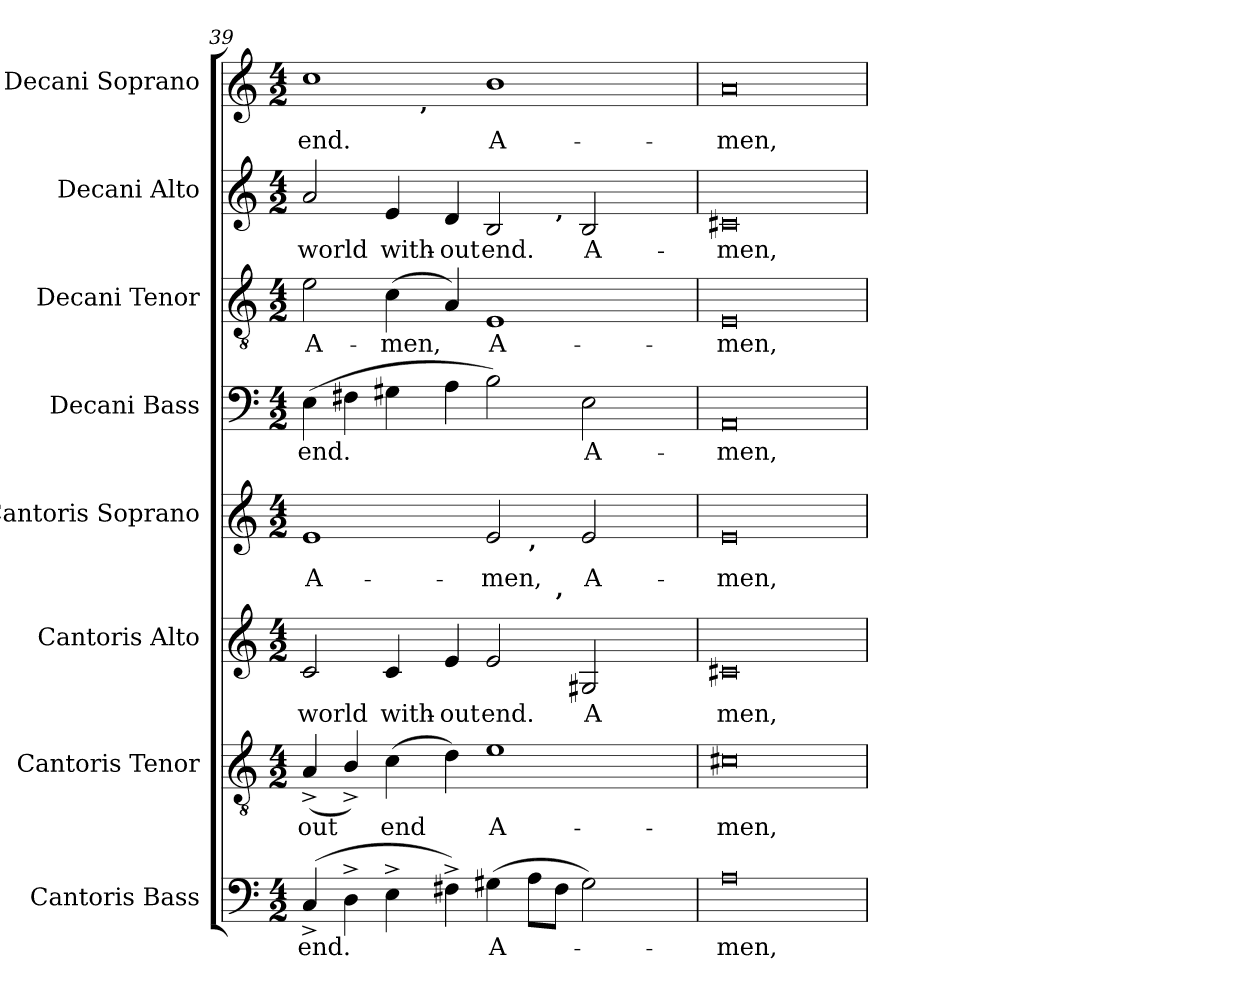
**kern	**text	**kern	**text	**kern	**text	**kern	**text	**kern	**text	**kern	**text	**kern	**text	**kern	**text
*part8	*part8	*part7	*part7	*part6	*part6	*part5	*part5	*part4	*part4	*part3	*part3	*part2	*part2	*part1	*part1
*staff8	*staff8	*staff7	*staff7	*staff6	*staff6	*staff5	*staff5	*staff4	*staff4	*staff3	*staff3	*staff2	*staff2	*staff1	*staff1
*I"Cantoris Bass	*	*I"Cantoris Tenor	*	*I"Cantoris Alto	*	*I"Cantoris Soprano	*	*I"Decani Bass	*	*I"Decani Tenor	*	*I"Decani Alto	*	*I"Decani Soprano	*
*I'Can. B.	*	*I'Can. T.	*	*I'Can. A.	*	*I'Can. S.	*	*I'Dec. B.	*	*I'Dec. T.	*	*I'Dec. A.	*	*I'Dec. S.	*
*clefF4	*	*clefGv2	*	*clefG2	*	*clefG2	*	*clefF4	*	*clefGv2	*	*clefG2	*	*clefG2	*
*	*	*ITrd7c12	*	*	*	*	*	*	*	*ITrd7c12	*	*	*	*	*
*k[]	*	*k[]	*	*k[]	*	*k[]	*	*k[]	*	*k[]	*	*k[]	*	*k[]	*
*C:	*	*C:	*	*C:	*	*C:	*	*C:	*	*C:	*	*C:	*	*C:	*
*M4/2	*	*M4/2	*	*M4/2	*	*M4/2	*	*M4/2	*	*M4/2	*	*M4/2	*	*M4/2	*
=39	=39	=39	=39	=39	=39	=39	=39	=39	=39	=39	=39	=39	=39	=39	=39
!	!LO:LY:b:color=#000000	!	!	!	!	!	!	!	!	!	!	!	!	!	!
!	!	!	!LO:LY:b:color=#000000	!	!	!	!	!	!	!	!	!	!	!	!
!	!	!	!	!	!LO:LY:b:color=#000000	!	!	!	!	!	!	!	!	!	!
!	!	!	!	!	!	!	!LO:LY:b:color=#000000	!	!	!	!	!	!	!	!
!	!	!	!	!	!	!	!	!	!LO:LY:b:color=#000000	!	!	!	!	!	!
!	!	!	!	!	!	!	!	!	!	!	!LO:LY:b:color=#000000	!	!	!	!
!	!	!	!	!	!	!	!	!	!	!	!	!	!LO:LY:b:color=#000000	!	!
!	!	!	!	!	!	!	!	!	!	!	!	!	!	!LO:TX:a:B:t=rall.	!
!	!	!	!	!	!	!	!	!	!	!	!	!	!	!	!LO:LY:b:color=#000000
*	*	*	*	*^	*	*^	*	*	*	*	*	*^	*	*^	*
(4C^i/	end.	(4AA^i/	-out	2ci/	1ryy	world	1ei	1ryy	A-	(4Ei\	end.	2Ei\	A-	2ai/	1ryy	world	1cci	2ryy	end.
4D^i\	.	4BB^i/)	.	.	.	.	.	.	.	4F#Xi\	.	.	.	.	.	.	.	.	.
!	!	!	!LO:LY:b:color=#000000	!	!	!	!	!	!	!	!	!	!	!	!	!	!	!	!
!	!	!	!	!	!	!LO:LY:b:color=#000000	!	!	!	!	!	!	!	!	!	!	!	!	!
!	!	!	!	!	!	!	!	!	!	!	!	!	!LO:LY:b:color=#000000	!	!	!	!	!	!
!	!	!	!	!	!	!	!	!	!	!	!	!	!	!	!	!LO:LY:b:color=#000000	!	!	!
4E^i\	.	(4Ci\	end	4ci/	.	with-	.	.	.	4G#Xi\	.	(4Ci\	-men,	4ei/	.	with-	.	8ryy	.
.	.	.	.	.	.	.	.	.	.	.	.	.	.	.	.	.	.	128.ryy	.
!	!	!	!	!	!	!	!	!	!	!	!	!	!	!	!	!	!	!LO:TX:b:B:t=’	!
.	.	.	.	.	.	.	.	.	.	.	.	.	.	.	.	.	.	1ryy	.
!	!	!	!	!	!	!LO:LY:b:color=#000000	!	!	!	!	!	!	!	!	!	!	!	!	!
!	!	!	!	!	!	!	!	!	!	!	!	!	!	!	!	!LO:LY:b:color=#000000	!	!	!
4F#X^i\)	.	4Di\)	.	4ei/	.	-out	.	.	.	4Ai\	.	4AAi/)	.	4di/	.	-out	.	.	.
!	!LO:LY:b:color=#000000	!	!	!	!	!	!	!	!	!	!	!	!	!	!	!	!	!	!
!	!	!	!LO:LY:b:color=#000000	!	!	!	!	!	!	!	!	!	!	!	!	!	!	!	!
!	!	!	!	!	!	!LO:LY:b:color=#000000	!	!	!	!	!	!	!	!	!	!	!	!	!
!	!	!	!	!	!	!	!	!	!LO:LY:b:color=#000000	!	!	!	!	!	!	!	!	!	!
!	!	!	!	!	!	!	!	!	!	!	!	!	!LO:LY:b:color=#000000	!	!	!	!	!	!
!	!	!	!	!	!	!	!	!	!	!	!	!	!	!	!	!LO:LY:b:color=#000000	!	!	!
!	!	!	!	!	!	!	!	!	!	!	!	!	!	!	!	!	!	!	!LO:LY:b:color=#000000
(4G#Xi\	A-	1Ei	A-	2ei/	4.ryy	end.	2ei/	4ryy	-men,	2Bi\)	.	1EEi	A-	2Bi/	4.ryy	end.	1bi	.	A-
!	!	!	!	!	!	!	!	!LO:TX:b:B:t=’	!	!	!	!	!	!	!	!	!	!	!
8Ai\L	.	.	.	.	.	.	.	2.ryy	.	.	.	.	.	.	.	.	.	.	.
!	!	!	!	!	!	!	!	!	!	!	!	!	!	!	!LO:TX:b:B:t=’	!	!	!	!
!	!	!	!	!	!LO:TX:B:t=’	!	!	!	!	!	!	!	!	!	!	!	!	!	!
8F#i\J	.	.	.	.	2ryy	.	.	.	.	.	.	.	.	.	2ryy	.	.	.	.
!	!	!	!	!	!	!LO:LY:b:color=#000000	!	!	!	!	!	!	!	!	!	!	!	!	!
!	!	!	!	!	!	!	!	!	!LO:LY:b:color=#000000	!	!	!	!	!	!	!	!	!	!
!	!	!	!	!	!	!	!	!	!	!	!LO:LY:b:color=#000000	!	!	!	!	!	!	!	!
!	!	!	!	!	!	!	!	!	!	!	!	!	!	!	!	!LO:LY:b:color=#000000	!	!	!
2G#i\)	.	.	.	2G#Xi/	.	A	2ei/	.	A-	2Ei\	A-	.	.	2Bi/	.	A-	.	.	.
.	.	.	.	.	.	.	.	.	.	.	.	.	.	.	.	.	.	4ryy	.
.	.	.	.	.	8ryy	.	.	.	.	.	.	.	.	.	8ryy	.	.	.	.
.	.	.	.	.	.	.	.	.	.	.	.	.	.	.	.	.	.	16ryy	.
.	.	.	.	.	.	.	.	.	.	.	.	.	.	.	.	.	.	32ryy	.
.	.	.	.	.	.	.	.	.	.	.	.	.	.	.	.	.	.	64ryy	.
.	.	.	.	.	.	.	.	.	.	.	.	.	.	.	.	.	.	256ryy	.
*	*	*	*	*v	*v	*	*	*	*	*	*	*	*	*v	*v	*	*v	*v	*
*	*	*	*	*	*	*v	*v	*	*	*	*	*	*	*	*	*
=40	=40	=40	=40	=40	=40	=40	=40	=40	=40	=40	=40	=40	=40	=40	=40
*	*	*	*	*^	*	*^	*	*	*	*	*	*^	*	*^	*
!	!LO:LY:b:color=#000000	!	!	!	!	!	!	!	!	!	!	!	!	!	!	!	!	!	!
*	*	*	*	*v	*v	*	*	*	*	*	*	*	*	*v	*v	*	*v	*v	*
*	*	*	*	*	*	*v	*v	*	*	*	*	*	*	*	*	*
*	*	*	*	*^	*	*^	*	*	*	*	*	*^	*	*^	*
!	!	!	!LO:LY:b:color=#000000	!	!	!	!	!	!	!	!	!	!	!	!	!	!	!	!
*	*	*	*	*v	*v	*	*	*	*	*	*	*	*	*v	*v	*	*v	*v	*
*	*	*	*	*	*	*v	*v	*	*	*	*	*	*	*	*	*
*	*	*	*	*^	*	*^	*	*	*	*	*	*^	*	*^	*
!	!	!	!	!	!	!LO:LY:b:color=#000000	!	!	!	!	!	!	!	!	!	!	!	!	!
*	*	*	*	*v	*v	*	*	*	*	*	*	*	*	*v	*v	*	*v	*v	*
*	*	*	*	*	*	*v	*v	*	*	*	*	*	*	*	*	*
*	*	*	*	*^	*	*^	*	*	*	*	*	*^	*	*^	*
!	!	!	!	!	!	!	!	!	!LO:LY:b:color=#000000	!	!	!	!	!	!	!	!	!	!
*	*	*	*	*v	*v	*	*	*	*	*	*	*	*	*v	*v	*	*v	*v	*
*	*	*	*	*	*	*v	*v	*	*	*	*	*	*	*	*	*
*	*	*	*	*^	*	*^	*	*	*	*	*	*^	*	*^	*
!	!	!	!	!	!	!	!	!	!	!	!LO:LY:b:color=#000000	!	!	!	!	!	!	!	!
*	*	*	*	*v	*v	*	*	*	*	*	*	*	*	*v	*v	*	*v	*v	*
*	*	*	*	*	*	*v	*v	*	*	*	*	*	*	*	*	*
*	*	*	*	*^	*	*^	*	*	*	*	*	*^	*	*^	*
!	!	!	!	!	!	!	!	!	!	!	!	!	!LO:LY:b:color=#000000	!	!	!	!	!	!
*	*	*	*	*v	*v	*	*	*	*	*	*	*	*	*v	*v	*	*v	*v	*
*	*	*	*	*	*	*v	*v	*	*	*	*	*	*	*	*	*
*	*	*	*	*^	*	*^	*	*	*	*	*	*^	*	*^	*
!	!	!	!	!	!	!	!	!	!	!	!	!	!	!	!	!LO:LY:b:color=#000000	!	!	!
*	*	*	*	*v	*v	*	*	*	*	*	*	*	*	*v	*v	*	*v	*v	*
*	*	*	*	*	*	*v	*v	*	*	*	*	*	*	*	*	*
*	*	*	*	*^	*	*^	*	*	*	*	*	*^	*	*^	*
!	!	!	!	!	!	!	!	!	!	!	!	!	!	!	!	!	!	!	!LO:LY:b:color=#000000
*	*	*	*	*v	*v	*	*	*	*	*	*	*	*	*v	*v	*	*v	*v	*
*	*	*	*	*	*	*v	*v	*	*	*	*	*	*	*	*	*
0Ai	-men,	0C#Xi	-men,	0c#Xi	men,	0ei	-men,	0AAi	-men,	0EEi	-men,	0c#Xi	-men,	0ai	-men,
=	=	=	=	=	=	=	=	=	=	=	=	=	=	=	=
*-	*-	*-	*-	*-	*-	*-	*-	*-	*-	*-	*-	*-	*-	*-	*-
